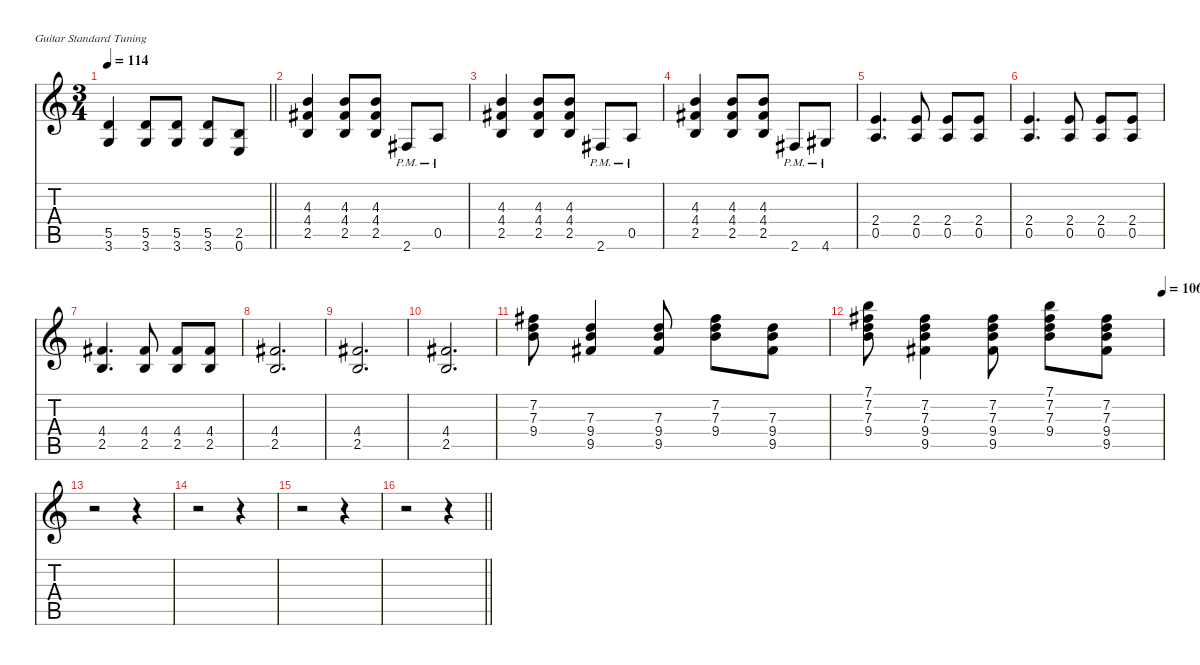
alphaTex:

\defaultSystemsLayout 4
\hideDynamics
\bracketExtendMode nobrackets
\singleTrackTrackNamePolicy hidden
\multiTrackTrackNamePolicy hidden
\otherSystemsTrackNameOrientation horizontal
\track ("Kirk 2nd guitar" "dist.guit.") {instrument distortionguitar}
\staff {score tabs}
\tuning (E4 B3 G3 D3 A2 E2)
\ts (3 4)
\tempo 114
\clef g2
\barLineRight lightlight
\ks c
(5.5 3.6).4{dy f beam Up} (5.5 3.6).8{beam Up} (5.5 3.6).8{beam Up} (5.5 3.6).8{beam Up} (2.5 0.6).8{beam Up} |
(4.3 4.4{acc #} 2.5).4{beam Up} (4.3 4.4{acc #} 2.5).8{beam Up} (4.3 4.4{acc #} 2.5).8{beam Up} 2.6{pm acc #}.8{beam Up} 0.5{pm}.8{beam Up} |
(4.3 4.4{acc #} 2.5).4{beam Up} (4.3 4.4{acc #} 2.5).8{beam Up} (4.3 4.4{acc #} 2.5).8{beam Up} 2.6{pm acc #}.8{beam Up} 0.5{pm}.8{beam Up} |
(4.3 4.4{acc #} 2.5).4{beam Up} (4.3 4.4{acc #} 2.5).8{beam Up} (4.3 4.4{acc #} 2.5).8{beam Up} 2.6{pm acc #}.8{beam Up} 4.6{pm acc #}.8{beam Up} |
(2.4 0.5).4{d beam Up} (2.4 0.5).8{beam Up} (2.4 0.5).8{beam Up} (2.4 0.5).8{beam Up} |
(2.4 0.5).4{d beam Up} (2.4 0.5).8{beam Up} (2.4 0.5).8{beam Up} (2.4 0.5).8{beam Up} |
(4.4{acc #} 2.5).4{d beam Up} (4.4{acc #} 2.5).8{beam Up} (4.4{acc #} 2.5).8{beam Up} (4.4{acc #} 2.5).8{beam Up} |
(4.4{acc #} 2.5).2{d beam Up} |
(4.4{acc #} 2.5).2{d beam Up} |
(4.4{acc #} 2.5).2{d beam Up} |
(7.2{acc #} 7.3 9.4).8{beam Down} (7.3 9.4 9.5{acc #}).4{beam Up} (7.3 9.4 9.5{acc #}).8{beam Up} (7.2{acc #} 7.3 9.4).8{beam Down} (7.3 9.4 9.5{acc #}).8{beam Down} |
\tempo (106 1)
(7.1 7.2{acc #} 7.3 9.4).8{beam Down} (7.2{acc #} 7.3 9.4 9.5{acc #}).4{beam Down} (7.2{acc #} 7.3 9.4 9.5{acc #}).8{beam Down} (7.1 7.2{acc #} 7.3 9.4).8{beam Down} (7.2{acc #} 7.3 9.4 9.5{acc #}).8{beam Down} |
r.2{beam Down} r.4{beam Down} |
\beaming (8 2 2 2 2)
r.2{beam Down} r.4{beam Down} |
\beaming (8 2 2 2)
r.2{beam Down} r.4{beam Down} |
\barLineRight lightlight
r.2{beam Down} r.4{beam Down}
